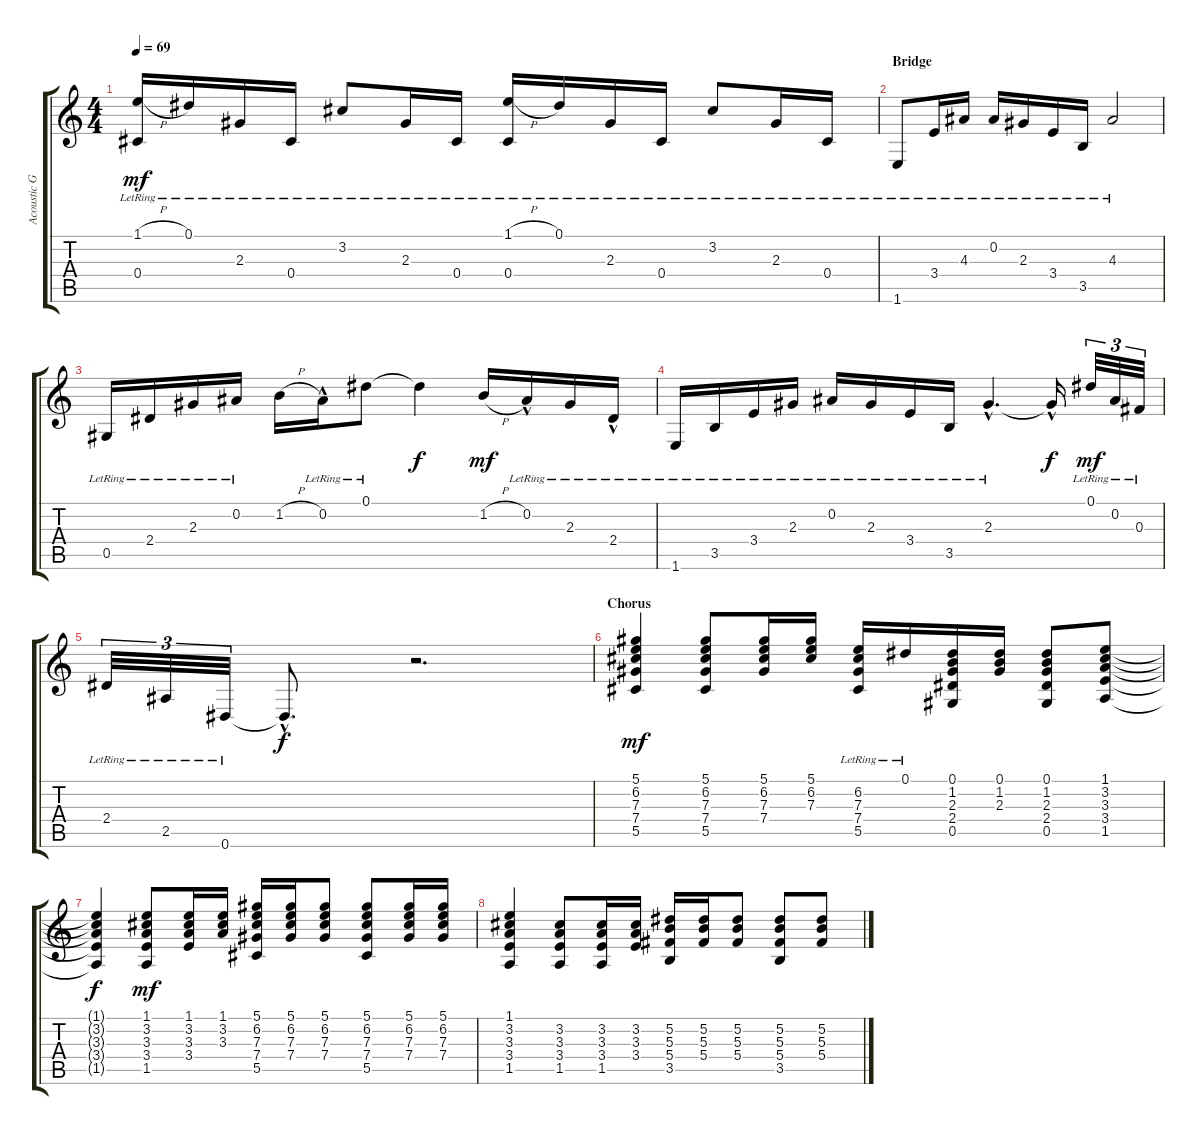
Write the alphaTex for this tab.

\track ("Acoustic Guitar II" "Acoustic G") {instrument acousticguitarnylon}
\staff {score tabs}
\tuning (Eb4 Bb3 Gb3 Db3 Ab2 Eb2) {hide}
\ts (4 4)
\tempo 69
\clef g2
\ks c
(1.1{h} 0.4{lr}).16{dy mf} 0.1{lr}.16 2.3{lr}.16 0.4{lr}.16 3.2{lr}.8 2.3{lr}.16 0.4{lr}.16 (1.1{h} 0.4{lr}).16 0.1{lr}.16 2.3{lr}.16 0.4{lr}.16 3.2{lr}.8 2.3{lr}.16 0.4{lr}.16 |
\section ("" "Bridge")
1.6{lr}.8 3.4{lr}.16 4.3{lr}.16 0.2{lr}.16 2.3{lr}.16 3.4{lr}.16 3.5{lr}.16 4.3{lr}.2 |
0.5{lr}.16 2.4{lr}.16 2.3{lr}.16 0.2{lr}.16 1.2{h}.16 0.2{hac lr}.16 0.1{lr}.8 0.1{t}.4{dy f} 1.2{h}.16{dy mf} 0.2{hac lr}.16 2.3{lr}.16 2.4{hac lr}.16 |
1.6{lr}.16 3.5{lr}.16 3.4{lr}.16 2.3{lr}.16 0.2{lr}.16 2.3{lr}.16 3.4{lr}.16 3.5{lr}.16 2.3{hac lr}.4{d} 2.3{hac t}.16{dy f} 0.1{lr}.32{tu (3 2) dy mf} 0.2{lr}.32{tu (3 2)} 0.3{lr}.32{tu (3 2)} |
2.4{lr}.32{tu (3 2)} 2.5{lr}.32{tu (3 2)} 0.6{lr}.32{tu (3 2)} 0.6{hac t}.8{d dy f} r.2{d} |
\section ("" "Chorus")
(5.1 6.2 7.3 7.4 5.5).4{dy mf} (5.1 6.2 7.3 7.4 5.5).8 (5.1 6.2 7.3 7.4).16 (5.1 6.2 7.3).16 (6.2 7.3{lr} 7.4{lr} 5.5{lr}).16 0.1{lr}.16 (0.1 1.2 2.3 2.4 0.5).16 (0.1 1.2 2.3).16 (0.1 1.2 2.3 2.4 0.5).8 (1.1 3.2 3.3 3.4 1.5).8 |
(1.1{t} 3.2{t} 3.3{t} 3.4{t} 1.5{t}).4{dy f} (1.1 3.2 3.3 3.4 1.5).8{dy mf} (1.1 3.2 3.3 3.4).16 (1.1 3.2 3.3).16 (5.1 6.2 7.3 7.4 5.5).16 (5.1 6.2 7.3 7.4).16 (5.1 6.2 7.3 7.4).8 (5.1 6.2 7.3 7.4 5.5).8 (5.1 6.2 7.3 7.4).16 (5.1 6.2 7.3 7.4).16 |
(1.1 3.2 3.3 3.4 1.5).4 (3.2 3.3 3.4 1.5).8 (3.2 3.3 3.4 1.5).16 (3.2 3.3 3.4).16 (5.2 5.3 5.4 3.5).16 (5.2 5.3 5.4).16 (5.2 5.3 5.4).8 (5.2 5.3 5.4 3.5).8 (5.2 5.3 5.4).8
